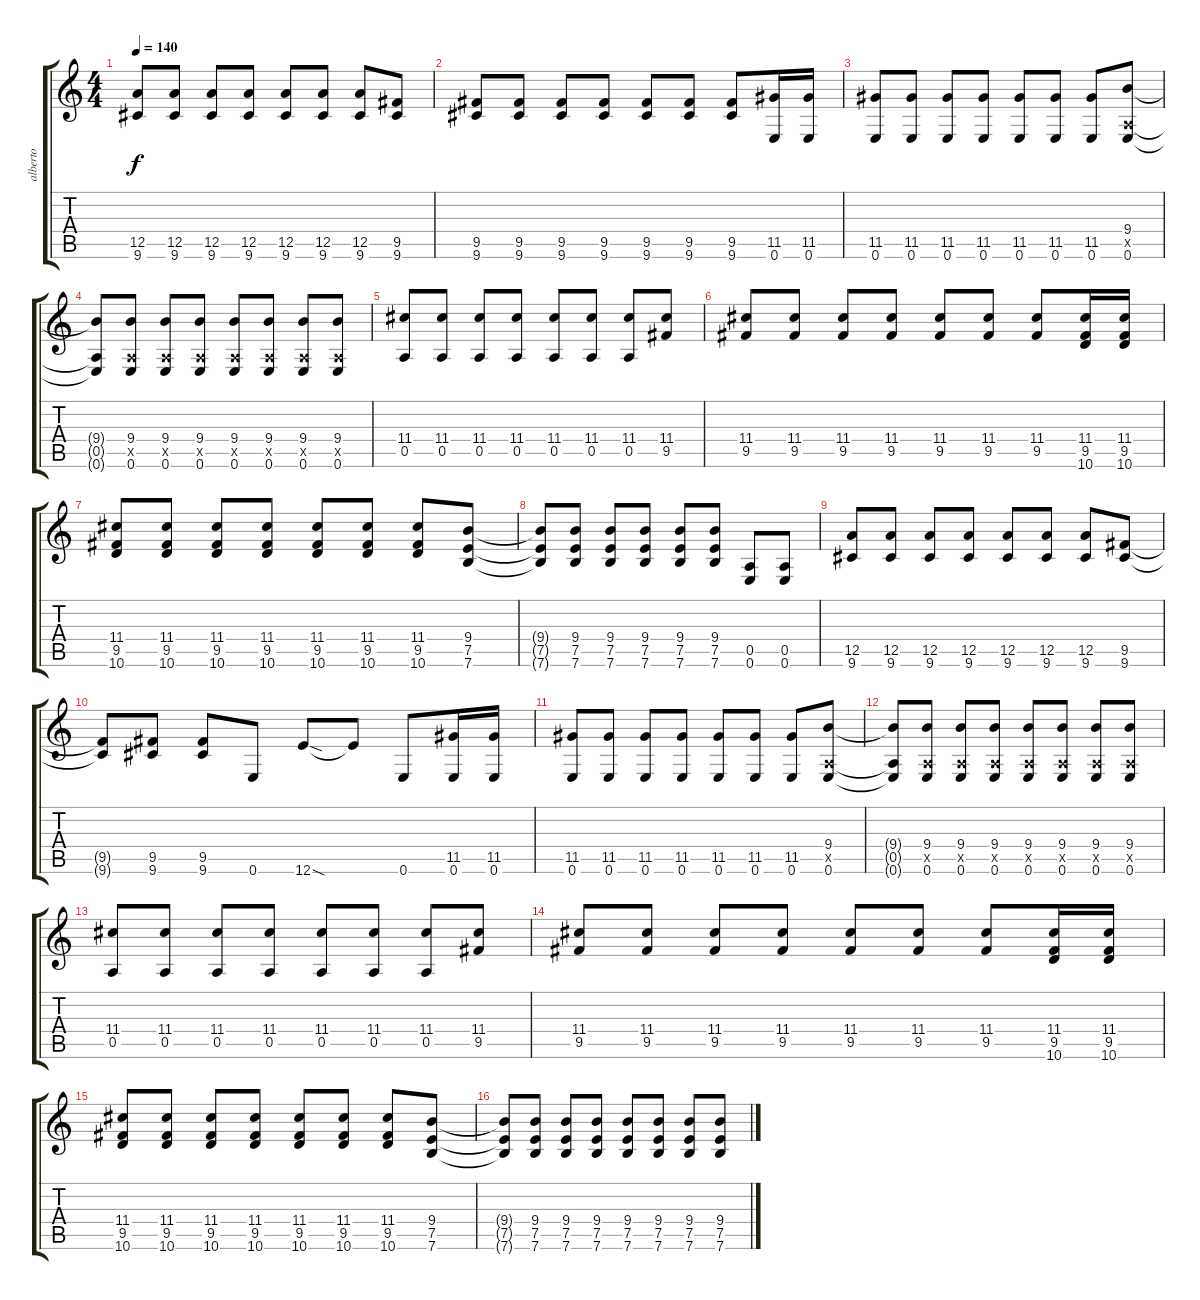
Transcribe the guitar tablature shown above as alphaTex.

\track ("alberto" "alberto") {instrument overdrivenguitar}
\staff {score tabs}
\tuning (E4 B3 G3 D3 A2 E2) {hide}
\ts (4 4)
\tempo 140
\clef g2
\ks c
(12.5 9.6).8{dy f instrument overdrivenguitar} (12.5 9.6).8 (12.5 9.6).8 (12.5 9.6).8 (12.5 9.6).8 (12.5 9.6).8 (12.5 9.6).8 (9.5 9.6).8 |
(9.5 9.6).8 (9.5 9.6).8 (9.5 9.6).8 (9.5 9.6).8 (9.5 9.6).8 (9.5 9.6).8 (9.5 9.6).8 (11.5 0.6).16 (11.5 0.6).16 |
(11.5 0.6).8 (11.5 0.6).8 (11.5 0.6).8 (11.5 0.6).8 (11.5 0.6).8 (11.5 0.6).8 (11.5 0.6).8 (9.4 0.5{x} 0.6).8 |
(9.4{t} 0.5{t} 0.6{t}).8 (9.4 0.5{x} 0.6).8 (9.4 0.5{x} 0.6).8 (9.4 0.5{x} 0.6).8 (9.4 0.5{x} 0.6).8 (9.4 0.5{x} 0.6).8 (9.4 0.5{x} 0.6).8 (9.4 0.5{x} 0.6).8 |
(11.4 0.5).8 (11.4 0.5).8 (11.4 0.5).8 (11.4 0.5).8 (11.4 0.5).8 (11.4 0.5).8 (11.4 0.5).8 (11.4 9.5).8 |
(11.4 9.5).8 (11.4 9.5).8 (11.4 9.5).8 (11.4 9.5).8 (11.4 9.5).8 (11.4 9.5).8 (11.4 9.5).8 (11.4 9.5 10.6).16 (11.4 9.5 10.6).16 |
(11.4 9.5 10.6).8 (11.4 9.5 10.6).8 (11.4 9.5 10.6).8 (11.4 9.5 10.6).8 (11.4 9.5 10.6).8 (11.4 9.5 10.6).8 (11.4 9.5 10.6).8 (9.4 7.5 7.6).8 |
(9.4{t} 7.5{t} 7.6{t}).8 (9.4 7.5 7.6).8 (9.4 7.5 7.6).8 (9.4 7.5 7.6).8 (9.4 7.5 7.6).8 (9.4 7.5 7.6).8 (0.5 0.6).8{instrument distortionguitar} (0.5 0.6).8 |
(12.5 9.6).8 (12.5 9.6).8 (12.5 9.6).8 (12.5 9.6).8 (12.5 9.6).8 (12.5 9.6).8 (12.5 9.6).8 (9.5 9.6).8 |
(9.5{t} 9.6{t}).8 (9.5 9.6).8 (9.5 9.6).8 0.6.8 12.6{sod}.8 12.6{t}.8 0.6.8 (11.5 0.6).16 (11.5 0.6).16 |
(11.5 0.6).8 (11.5 0.6).8 (11.5 0.6).8 (11.5 0.6).8 (11.5 0.6).8 (11.5 0.6).8 (11.5 0.6).8 (9.4 0.5{x} 0.6).8 |
(9.4{t} 0.5{t} 0.6{t}).8 (9.4 0.5{x} 0.6).8 (9.4 0.5{x} 0.6).8 (9.4 0.5{x} 0.6).8 (9.4 0.5{x} 0.6).8 (9.4 0.5{x} 0.6).8 (9.4 0.5{x} 0.6).8 (9.4 0.5{x} 0.6).8 |
(11.4 0.5).8 (11.4 0.5).8 (11.4 0.5).8 (11.4 0.5).8 (11.4 0.5).8 (11.4 0.5).8 (11.4 0.5).8 (11.4 9.5).8 |
(11.4 9.5).8 (11.4 9.5).8 (11.4 9.5).8 (11.4 9.5).8 (11.4 9.5).8 (11.4 9.5).8 (11.4 9.5).8 (11.4 9.5 10.6).16 (11.4 9.5 10.6).16 |
(11.4 9.5 10.6).8 (11.4 9.5 10.6).8 (11.4 9.5 10.6).8 (11.4 9.5 10.6).8 (11.4 9.5 10.6).8 (11.4 9.5 10.6).8 (11.4 9.5 10.6).8 (9.4 7.5 7.6).8 |
(9.4{t} 7.5{t} 7.6{t}).8 (9.4 7.5 7.6).8 (9.4 7.5 7.6).8 (9.4 7.5 7.6).8 (9.4 7.5 7.6).8 (9.4 7.5 7.6).8 (9.4 7.5 7.6).8 (9.4 7.5 7.6).8
